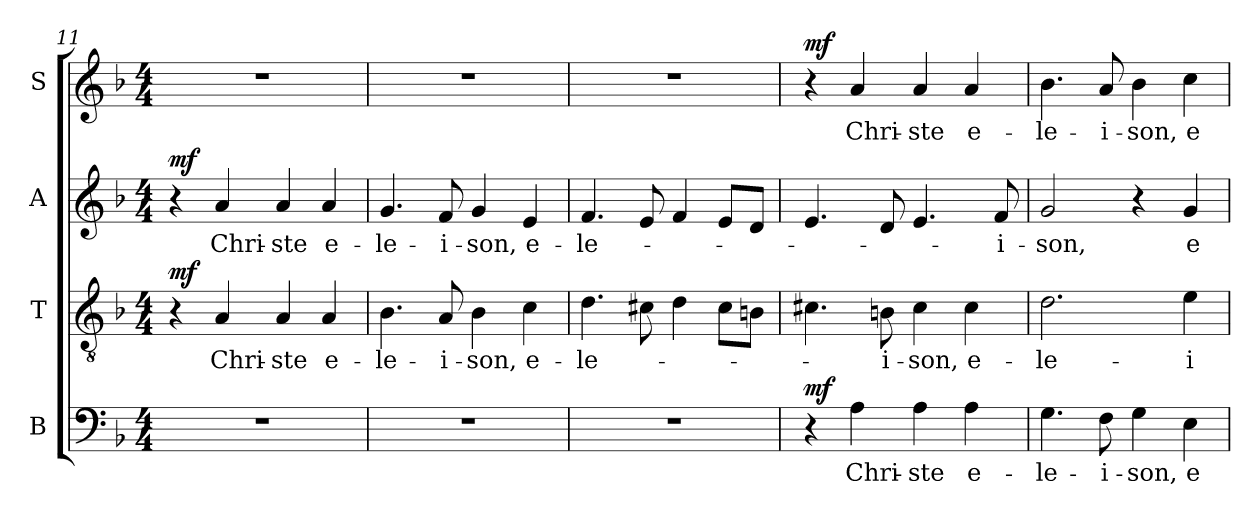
**kern	**text	**dynam	**kern	**text	**dynam	**kern	**text	**dynam	**kern	**text	**dynam
*part4	*part4	*part4	*part3	*part3	*part3	*part2	*part2	*part2	*part1	*part1	*part1
*staff4	*staff4	*staff4	*staff3	*staff3	*staff3	*staff2	*staff2	*staff2	*staff1	*staff1	*staff1
*I"B	*	*	*I"T	*	*	*I"A	*	*	*I"S	*	*
*clefF4	*	*	*clefGv2	*	*	*clefG2	*	*	*clefG2	*	*
*	*	*	*ITrd7c12	*	*	*	*	*	*	*	*
*k[b-]	*	*	*k[b-]	*	*	*k[b-]	*	*	*k[b-]	*	*
*F:	*	*	*F:	*	*	*F:	*	*	*F:	*	*
*M4/4	*	*	*M4/4	*	*	*M4/4	*	*	*M4/4	*	*
=11	=11	=11	=11	=11	=11	=11	=11	=11	=11	=11	=11
1r	.	.	4r	.	mf	4r	.	mf	1r	.	.
!	!	!	!	!LO:LY:b:color=#000000	!	!	!	!	!	!	!
!	!	!	!	!	!	!	!LO:LY:b:color=#000000	!	!	!	!
.	.	.	4AAi/	Chri-	.	4ai/	Chri-	.	.	.	.
!	!	!	!	!LO:LY:b:color=#000000	!	!	!	!	!	!	!
!	!	!	!	!	!	!	!LO:LY:b:color=#000000	!	!	!	!
.	.	.	4AAi/	-ste	.	4ai/	-ste	.	.	.	.
!	!	!	!	!LO:LY:b:color=#000000	!	!	!	!	!	!	!
!	!	!	!	!	!	!	!LO:LY:b:color=#000000	!	!	!	!
.	.	.	4AAi/	e-	.	4ai/	e-	.	.	.	.
=12	=12	=12	=12	=12	=12	=12	=12	=12	=12	=12	=12
!	!	!	!	!LO:LY:b:color=#000000	!	!	!	!	!	!	!
!	!	!	!	!	!	!	!LO:LY:b:color=#000000	!	!	!	!
1r	.	.	4.BB-i\	-le-	.	4.gi/	-le-	.	1r	.	.
!	!	!	!	!LO:LY:b:color=#000000	!	!	!	!	!	!	!
!	!	!	!	!	!	!	!LO:LY:b:color=#000000	!	!	!	!
.	.	.	8AAi/	-i-	.	8fi/	-i-	.	.	.	.
!	!	!	!	!LO:LY:b:color=#000000	!	!	!	!	!	!	!
!	!	!	!	!	!	!	!LO:LY:b:color=#000000	!	!	!	!
.	.	.	4BB-i\	-son,	.	4gi/	-son,	.	.	.	.
!	!	!	!	!LO:LY:b:color=#000000	!	!	!	!	!	!	!
!	!	!	!	!	!	!	!LO:LY:b:color=#000000	!	!	!	!
.	.	.	4Ci\	e-	.	4ei/	e-	.	.	.	.
=13	=13	=13	=13	=13	=13	=13	=13	=13	=13	=13	=13
!	!	!	!	!LO:LY:b:color=#000000	!	!	!	!	!	!	!
!	!	!	!	!	!	!	!LO:LY:b:color=#000000	!	!	!	!
1r	.	.	4.Di\	-le-	.	4.fi/	-le-	.	1r	.	.
.	.	.	8C#Xi\	.	.	8ei/	.	.	.	.	.
.	.	.	4Di\	.	.	4fi/	.	.	.	.	.
.	.	.	8C#i\L	.	.	8ei/L	.	.	.	.	.
.	.	.	8BBni\J	.	.	8di/J	.	.	.	.	.
!!LO:PB:g=z
=14	=14	=14	=14	=14	=14	=14	=14	=14	=14	=14	=14
4r	.	mf	4.C#Xi\	.	.	4.ei/	.	.	4r	.	mf
!	!LO:LY:b:color=#000000	!	!	!	!	!	!	!	!	!	!
!	!	!	!	!	!	!	!	!	!	!LO:LY:b:color=#000000	!
4Ai\	Chri-	.	.	.	.	.	.	.	4ai/	Chri-	.
!	!	!	!	!LO:LY:b:color=#000000	!	!	!	!	!	!	!
.	.	.	8BBni\	-i-	.	8di/	.	.	.	.	.
!	!LO:LY:b:color=#000000	!	!	!	!	!	!	!	!	!	!
!	!	!	!	!LO:LY:b:color=#000000	!	!	!	!	!	!	!
!	!	!	!	!	!	!	!	!	!	!LO:LY:b:color=#000000	!
4Ai\	-ste	.	4C#i\	-son,	.	4.ei/	.	.	4ai/	-ste	.
!	!LO:LY:b:color=#000000	!	!	!	!	!	!	!	!	!	!
!	!	!	!	!LO:LY:b:color=#000000	!	!	!	!	!	!	!
!	!	!	!	!	!	!	!	!	!	!LO:LY:b:color=#000000	!
4Ai\	e-	.	4C#i\	e-	.	.	.	.	4ai/	e-	.
!	!	!	!	!	!	!	!LO:LY:b:color=#000000	!	!	!	!
.	.	.	.	.	.	8fi/	-i-	.	.	.	.
=15	=15	=15	=15	=15	=15	=15	=15	=15	=15	=15	=15
!	!LO:LY:b:color=#000000	!	!	!	!	!	!	!	!	!	!
!	!	!	!	!LO:LY:b:color=#000000	!	!	!	!	!	!	!
!	!	!	!	!	!	!	!LO:LY:b:color=#000000	!	!	!	!
!	!	!	!	!	!	!	!	!	!	!LO:LY:b:color=#000000	!
4.Gi\	-le-	.	2.Di\	-le-	.	2gi/	-son,	.	4.b-i\	-le-	.
!	!LO:LY:b:color=#000000	!	!	!	!	!	!	!	!	!	!
!	!	!	!	!	!	!	!	!	!	!LO:LY:b:color=#000000	!
8Fi\	-i-	.	.	.	.	.	.	.	8ai/	-i-	.
!	!LO:LY:b:color=#000000	!	!	!	!	!	!	!	!	!	!
!	!	!	!	!	!	!	!	!	!	!LO:LY:b:color=#000000	!
4Gi\	-son,	.	.	.	.	4r	.	.	4b-i\	-son,	.
!	!LO:LY:b:color=#000000	!	!	!	!	!	!	!	!	!	!
!	!	!	!	!LO:LY:b:color=#000000	!	!	!	!	!	!	!
!	!	!	!	!	!	!	!LO:LY:b:color=#000000	!	!	!	!
!	!	!	!	!	!	!	!	!	!	!LO:LY:b:color=#000000	!
4Ei\	e-	.	4Ei\	-i-	.	4gi/	e-	.	4cci\	e-	.
=	=	=	=	=	=	=	=	=	=	=	=
*-	*-	*-	*-	*-	*-	*-	*-	*-	*-	*-	*-
